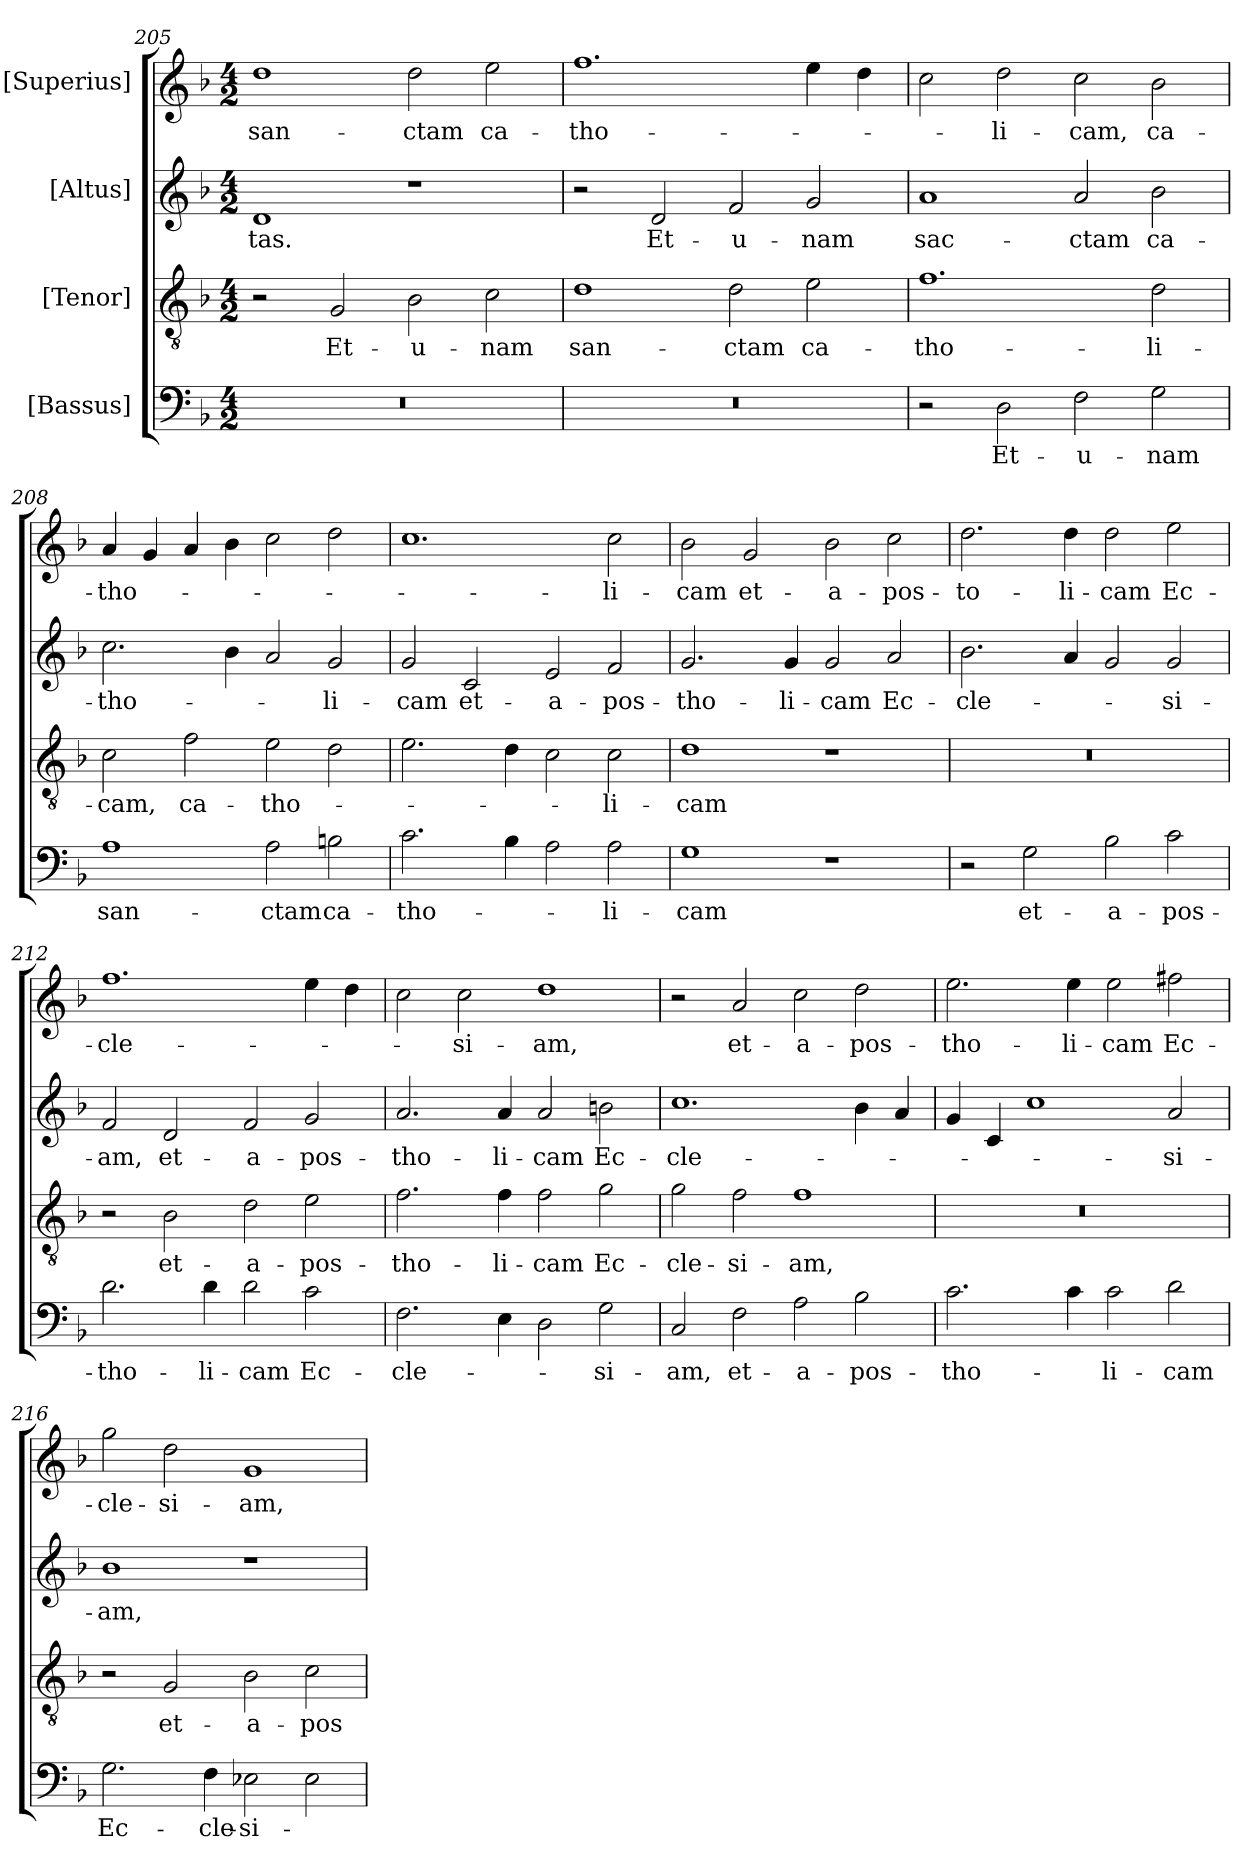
**kern	**text	**kern	**text	**kern	**text	**kern	**text
*part4	*part4	*part3	*part3	*part2	*part2	*part1	*part1
*staff4	*staff4	*staff3	*staff3	*staff2	*staff2	*staff1	*staff1
*I"[Bassus]	*	*I"[Tenor]	*	*I"[Altus]	*	*I"[Superius]	*
*clefF4	*	*clefGv2	*	*clefG2	*	*clefG2	*
*k[b-]	*	*k[b-]	*	*k[b-]	*	*k[b-]	*
*M4/2	*	*M4/2	*	*M4/2	*	*M4/2	*
=205	=205	=205	=205	=205	=205	=205	=205
0r	.	2r	.	1d/	-tas.	1dd\	san-
.	.	2G/	Et-	.	.	.	.
.	.	2B-\	u-	1r	.	2dd\	-ctam
.	.	2c\	-nam	.	.	2ee\	ca-
=206	=206	=206	=206	=206	=206	=206	=206
0r	.	1d\	san-	2r	.	1.ff\	-tho-
.	.	.	.	2d/	Et-	.	.
.	.	2d\	-ctam	2f/	u-	.	.
.	.	2e\	ca-	2g/	-nam	4ee\	.
.	.	.	.	.	.	4dd\	.
=207	=207	=207	=207	=207	=207	=207	=207
2r	.	1.f\	-tho-	1a/	sac-	2cc\	.
2D\	Et-	.	.	.	.	2dd\	-li-
2F\	u-	.	.	2a/	-ctam	2cc\	-cam,
2G\	-nam	2d\	-li-	2b-\	ca-	2b-\	ca-
=208	=208	=208	=208	=208	=208	=208	=208
1A\	san-	2c\	-cam,	2.cc\	-tho-	4a/	-tho-
.	.	.	.	.	.	4g/	.
.	.	2f\	ca-	.	.	4a/	.
.	.	.	.	4b-\	.	4b-\	.
2A\	-ctam	2e\	-tho-	2a/	.	2cc\	.
2Bn\	ca-	2d\	.	2g/	-li-	2dd\	.
=209	=209	=209	=209	=209	=209	=209	=209
2.c\	-tho-	2.e\	.	2g/	-cam	1.cc\	.
.	.	.	.	2c/	et-	.	.
4B-\	.	4d\	.	.	.	.	.
2A\	.	2c\	.	2e/	a-	.	.
2A\	-li-	2c\	-li-	2f/	-pos-	2cc\	-li-
=210	=210	=210	=210	=210	=210	=210	=210
1G\	-cam	1d\	-cam	2.g/	-tho-	2b-\	-cam
.	.	.	.	.	.	2g/	et-
.	.	.	.	4g/	-li-	.	.
1r	.	1r	.	2g/	-cam	2b-\	a-
.	.	.	.	2a/	Ec-	2cc\	-pos-
=211	=211	=211	=211	=211	=211	=211	=211
2r	.	0r	.	2.b-\	-cle-	2.dd\	-to-
2G\	et-	.	.	.	.	.	.
.	.	.	.	4a/	.	4dd\	-li-
2B-\	a-	.	.	2g/	.	2dd\	-cam
2c\	-pos-	.	.	2g/	-si-	2ee\	Ec-
=212	=212	=212	=212	=212	=212	=212	=212
2.d\	-tho-	2r	.	2f/	-am,	1.ff\	-cle-
.	.	2B-\	et-	2d/	et-	.	.
4d\	-li-	.	.	.	.	.	.
2d\	-cam	2d\	a-	2f/	a-	.	.
2c\	Ec-	2e\	-pos-	2g/	-pos-	4ee\	.
.	.	.	.	.	.	4dd\	.
=213	=213	=213	=213	=213	=213	=213	=213
2.F\	-cle-	2.f\	-tho-	2.a/	-tho-	2cc\	.
.	.	.	.	.	.	2cc\	-si-
4E\	.	4f\	-li-	4a/	-li-	.	.
2D\	.	2f\	-cam	2a/	-cam	1dd\	-am,
2G\	-si-	2g\	Ec-	2bn\	Ec-	.	.
=214	=214	=214	=214	=214	=214	=214	=214
2C/	-am,	2g\	-cle-	1.cc\	-cle-	2r	.
2F\	et-	2f\	-si-	.	.	2a/	et-
2A\	a-	1f\	-am,	.	.	2cc\	a-
2B-\	-pos-	.	.	4b-\	.	2dd\	-pos-
.	.	.	.	4a/	.	.	.
=215	=215	=215	=215	=215	=215	=215	=215
2.c\	-tho-	0r	.	4g/	.	2.ee\	-tho-
.	.	.	.	4c/	.	.	.
.	.	.	.	1cc\	.	.	.
4c\	.	.	.	.	.	4ee\	-li-
2c\	-li-	.	.	.	.	2ee\	-cam
2d\	-cam	.	.	2a/	-si-	2ff#X\	Ec-
=216	=216	=216	=216	=216	=216	=216	=216
2.G\	Ec-	2r	.	1b-\	-am,	2gg\	-cle-
.	.	2G/	et-	.	.	2dd\	-si-
4F\	-cle-	.	.	.	.	.	.
2E-X\	-si-	2B-\	a-	1r	.	1g/	-am,
2E-\	.	2c\	-pos-	.	.	.	.
=	=	=	=	=	=	=	=
*-	*-	*-	*-	*-	*-	*-	*-
